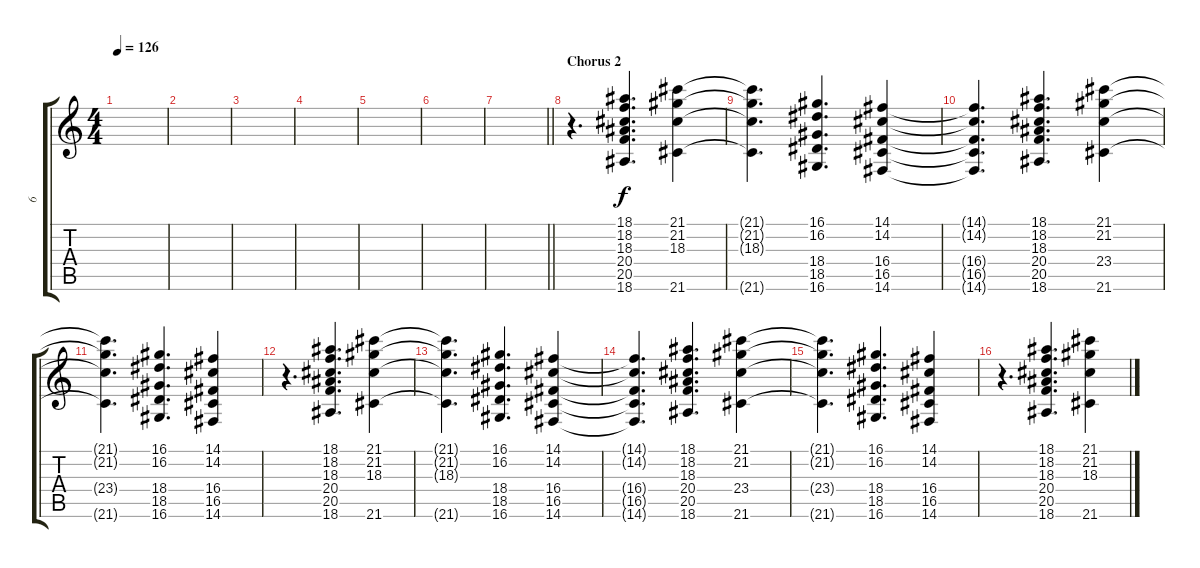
\track ("6" "6") {instrument pad1newage}
\staff {score tabs}
\tuning (E4 B3 G3 D3 A2 E2) {hide}
\ts (4 4)
\tempo 126
\clef g2
\ks c
|
|
|
|
|
|
\barLineRight lightlight
|
\section ("" "Chorus 2")
r.4{d} (18.1 18.2 18.3 20.4 20.5 18.6).4{d} (21.1 21.2 18.3 21.6).4 |
(21.1{t} 21.2{t} 18.3{t} 21.6{t}).4{d} (16.1 16.2 18.4 18.5 16.6).4{d} (14.1 14.2 16.4 16.5 14.6).4 |
(14.1{t} 14.2{t} 16.4{t} 16.5{t} 14.6{t}).4{d} (18.1 18.2 18.3 20.4 20.5 18.6).4{d} (21.1 21.2 23.4 21.6).4 |
(21.1{t} 21.2{t} 23.4{t} 21.6{t}).4{d} (16.1 16.2 18.4 18.5 16.6).4{d} (14.1 14.2 16.4 16.5 14.6).4 |
r.4{d} (18.1 18.2 18.3 20.4 20.5 18.6).4{d} (21.1 21.2 18.3 21.6).4 |
(21.1{t} 21.2{t} 18.3{t} 21.6{t}).4{d} (16.1 16.2 18.4 18.5 16.6).4{d} (14.1 14.2 16.4 16.5 14.6).4 |
(14.1{t} 14.2{t} 16.4{t} 16.5{t} 14.6{t}).4{d} (18.1 18.2 18.3 20.4 20.5 18.6).4{d} (21.1 21.2 23.4 21.6).4 |
(21.1{t} 21.2{t} 23.4{t} 21.6{t}).4{d} (16.1 16.2 18.4 18.5 16.6).4{d} (14.1 14.2 16.4 16.5 14.6).4 |
r.4{d} (18.1 18.2 18.3 20.4 20.5 18.6).4{d} (21.1 21.2 18.3 21.6).4
